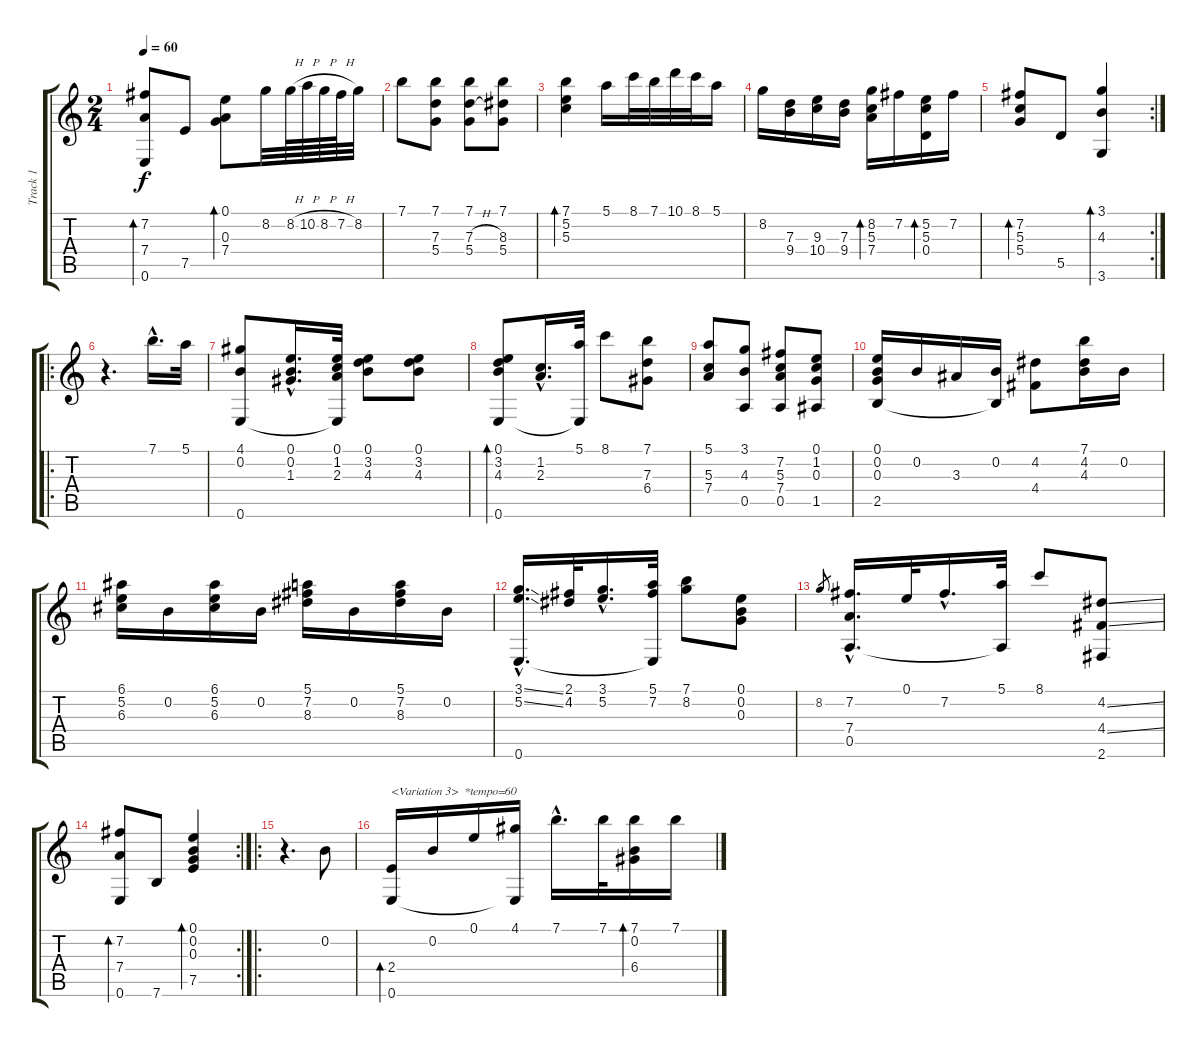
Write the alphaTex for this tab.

\track ("Track 1" "Track 1") {instrument acousticguitarnylon}
\staff {score tabs}
\tuning (E4 B3 G3 D3 A2 E2) {hide}
\ts (2 4)
\tempo 60
\clef g2
\ks c
(7.2 7.4 0.6).8{bd 60 dy f} 7.5.8 (0.1 0.3 7.4).8{bd 60} 8.2.32 8.2{h}.64 10.2{h}.64 8.2{h}.64 7.2{h}.64 8.2.32 |
7.1.8 (7.1 7.3 5.4).8 (7.1 7.3{h} 5.4).8 (7.1 8.3 5.4).8 |
(7.1 5.2 5.3).4{bd 120} 5.1.16 8.1.32 7.1.32 10.1.32 8.1.32 5.1.16 |
8.2.16 (7.3 9.4).16 (9.3 10.4).16 (7.3 9.4).16 (8.2 5.3 7.4).16{bd 60} 7.2.16 (5.2 5.3 0.4).16{bd 120} 7.2.16 |
\rc 2
(7.2 5.3 5.4).8{bd 60} 5.5.8 (3.1 4.3 3.6).4{bd 120} |
\ro
r.4{d} 7.1{hac}.16{d} 5.1.32 |
(4.1 0.2 0.6).8 (0.1{hac} 0.2{hac} 1.3{hac}).16{d} (0.1 1.2 2.3 0.6{t}).32 (0.1 3.2 4.3).8 (0.1 3.2 4.3).8 |
(0.1 3.2 4.3 0.6).8{bd 60} (1.2{hac} 2.3{hac}).16{d} (5.1 0.6{t}).32 8.1.8 (7.1 7.3 6.4).8 |
(5.1 5.3 7.4).8 (3.1 4.3 0.5).8 (7.2 5.3 7.4 0.5).8 (0.1 1.2 0.3 1.5).8 |
(0.1 0.2 0.3 2.5).16 0.2.16 3.3.16 (0.2 2.5{t}).16 (4.2 4.4).8 (7.1 4.2 4.3).16 0.2.16 |
(6.1 5.2 6.3).16 0.2.16 (6.1 5.2 6.3).16 0.2.16 (5.1 7.2 8.3).16 0.2.16 (5.1 7.2 8.3).16 0.2.16 |
(3.1{ss hac} 5.2{ss hac} 0.6{hac}).16{d} (2.1 4.2).32 (3.1{hac} 5.2{hac}).16{d} (5.1 7.2 0.6{t}).32 (7.1 8.2).8 (0.1 0.2 0.3).8 |
8.2.8{gr} (7.2{hac} 7.4{hac} 0.5{hac}).16{d} 0.1.32 7.2{hac}.16{d} (5.1 0.5{t}).32 8.1.8 (4.2{ss} 4.4{ss} 2.6).8 |
\rc 2
(7.2 7.4 0.6).8{bd 60} 7.6.8 (0.1 0.2 0.3 7.5).4{bd 120} |
\ro
r.4{d} 0.2.8 |
(2.4 0.6).16{bd 60 txt "<Variation 3>  *tempo=60"} 0.2.16 0.1.16 (4.1 0.6{t}).16 7.1{hac}.16{d} 7.1.32 (7.1 0.2 6.4).16{bd 60} 7.1.16
